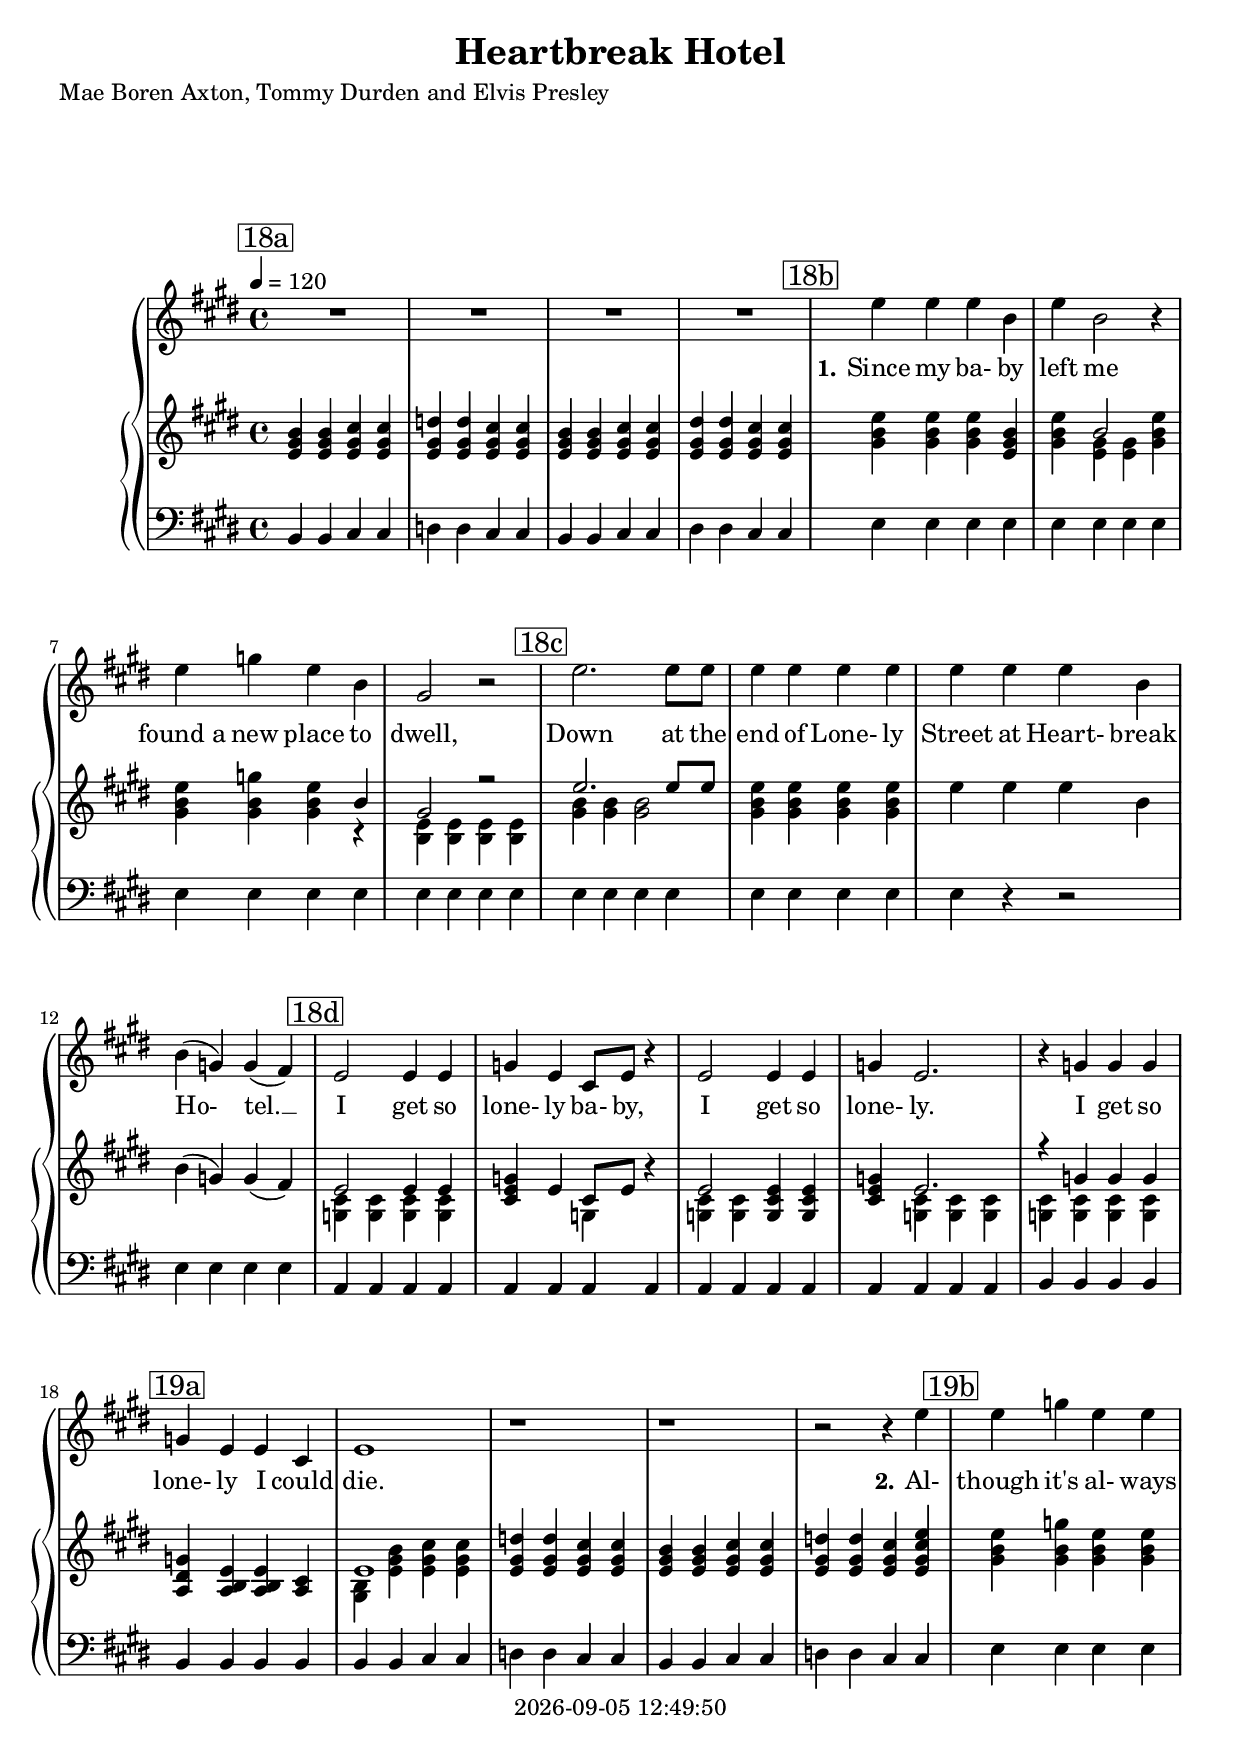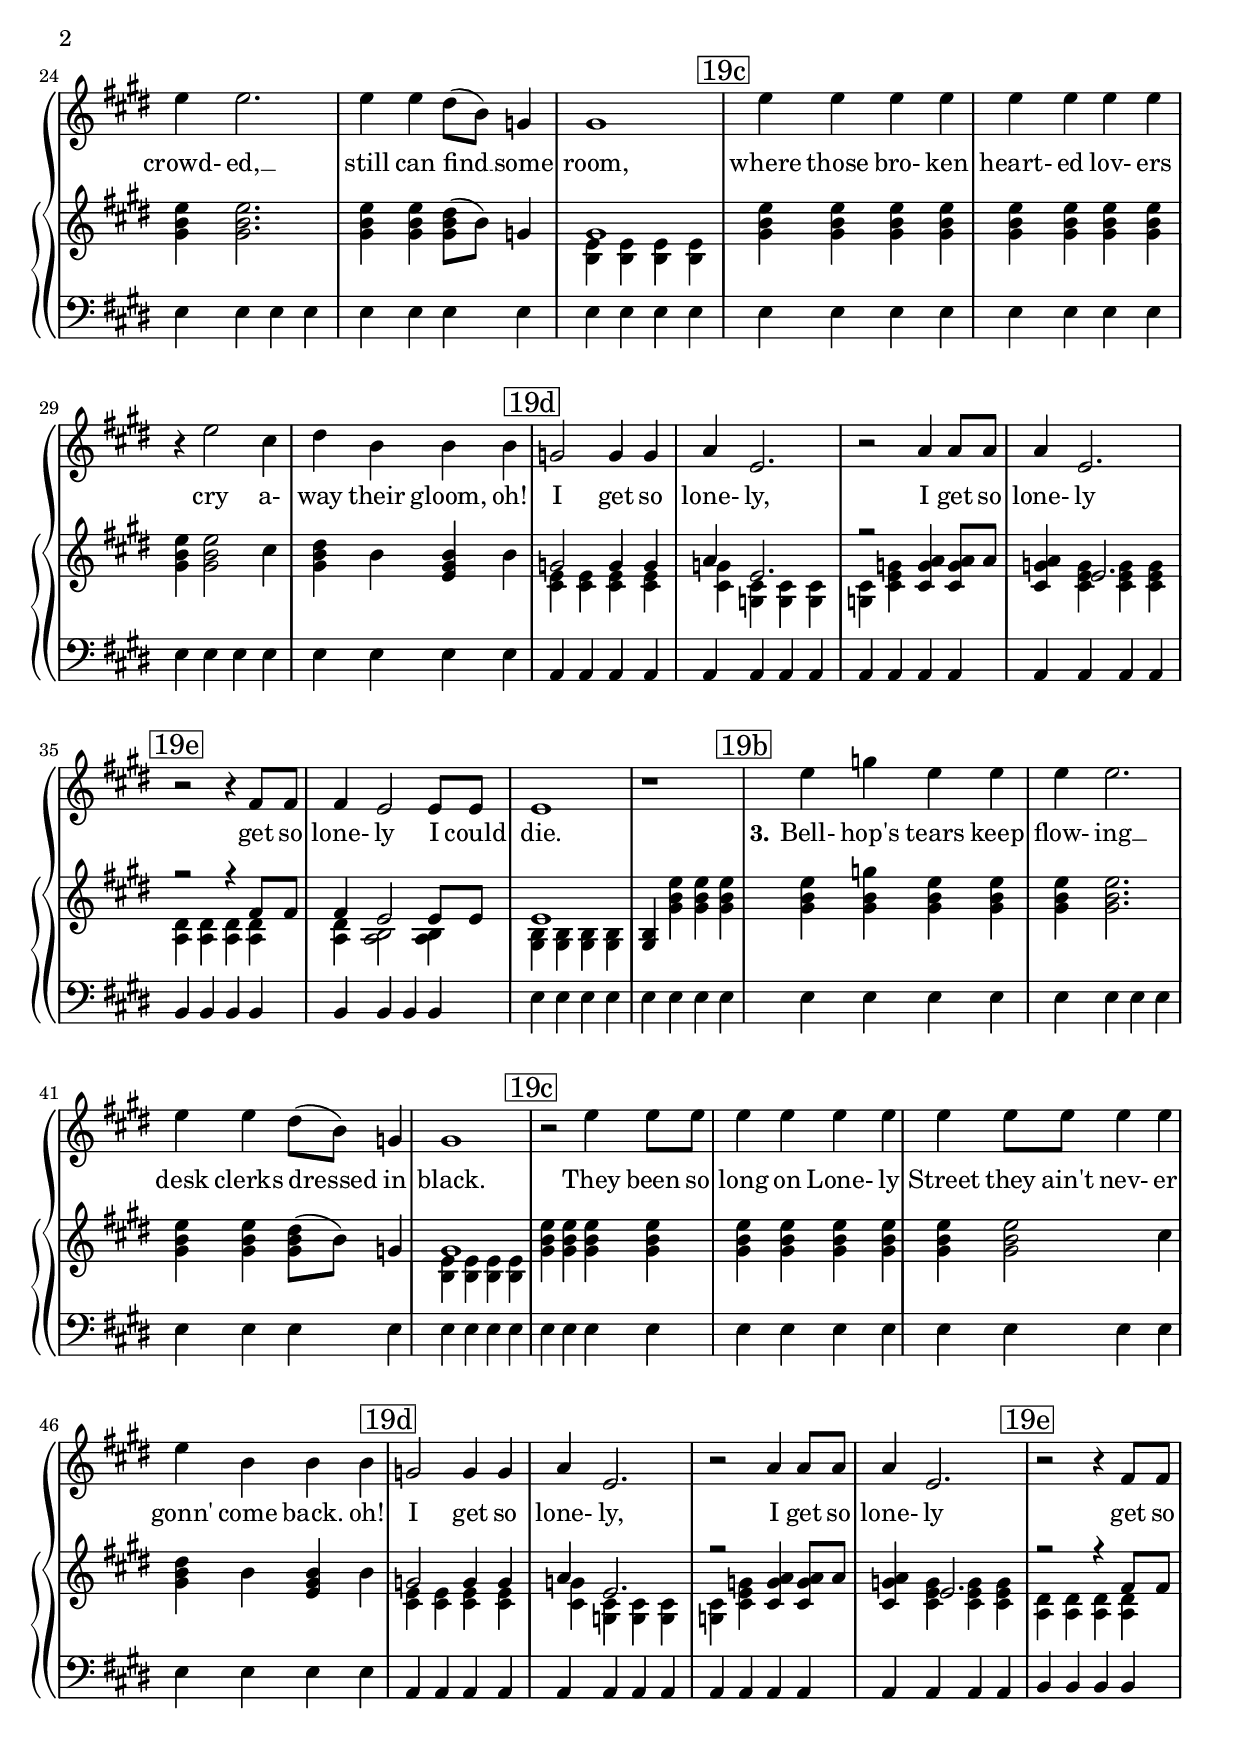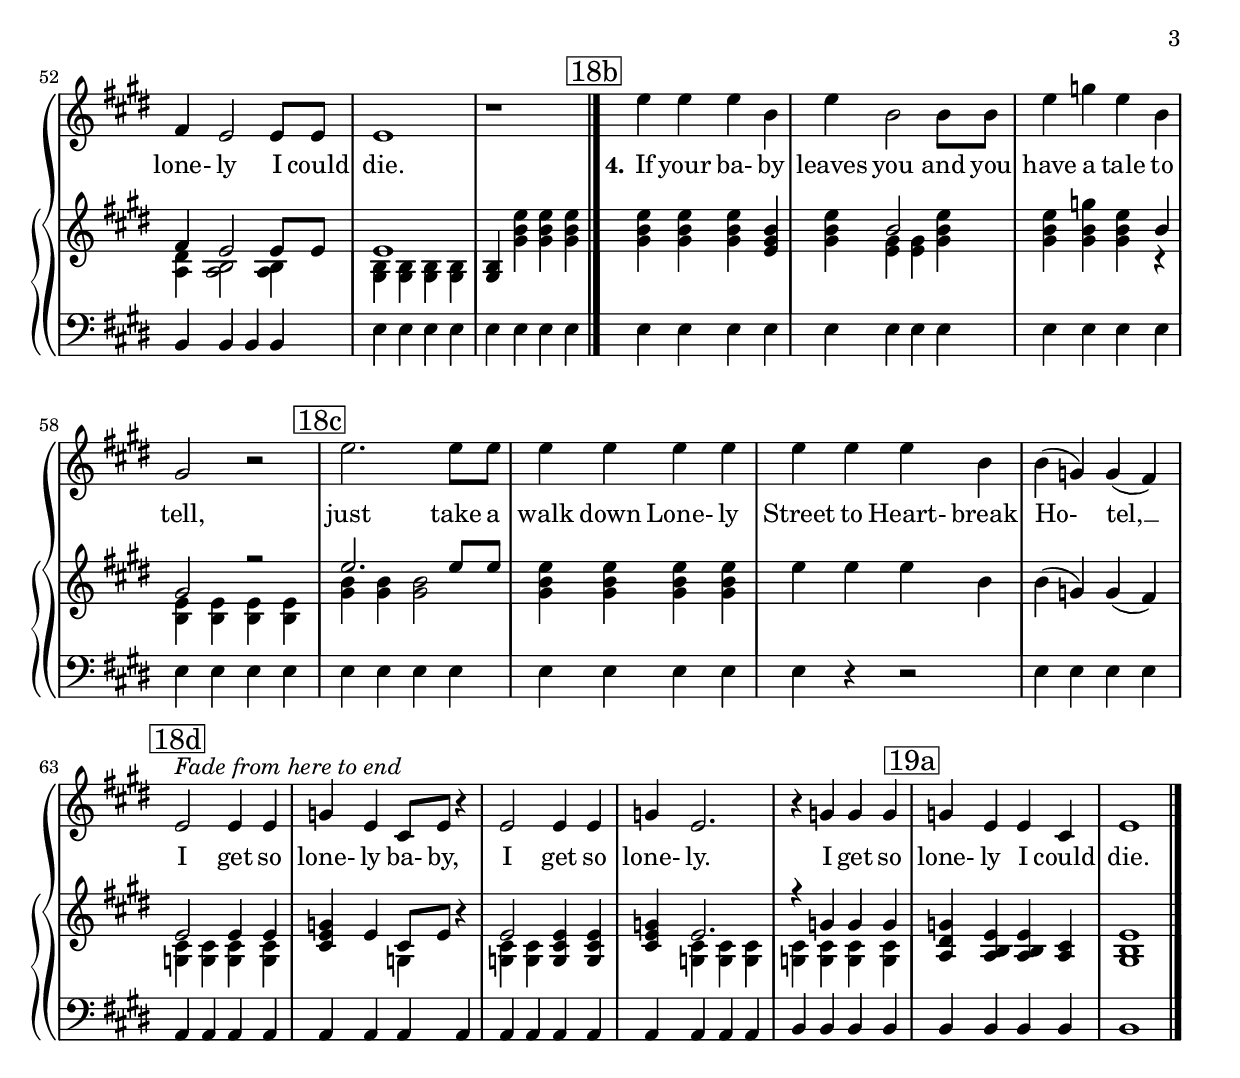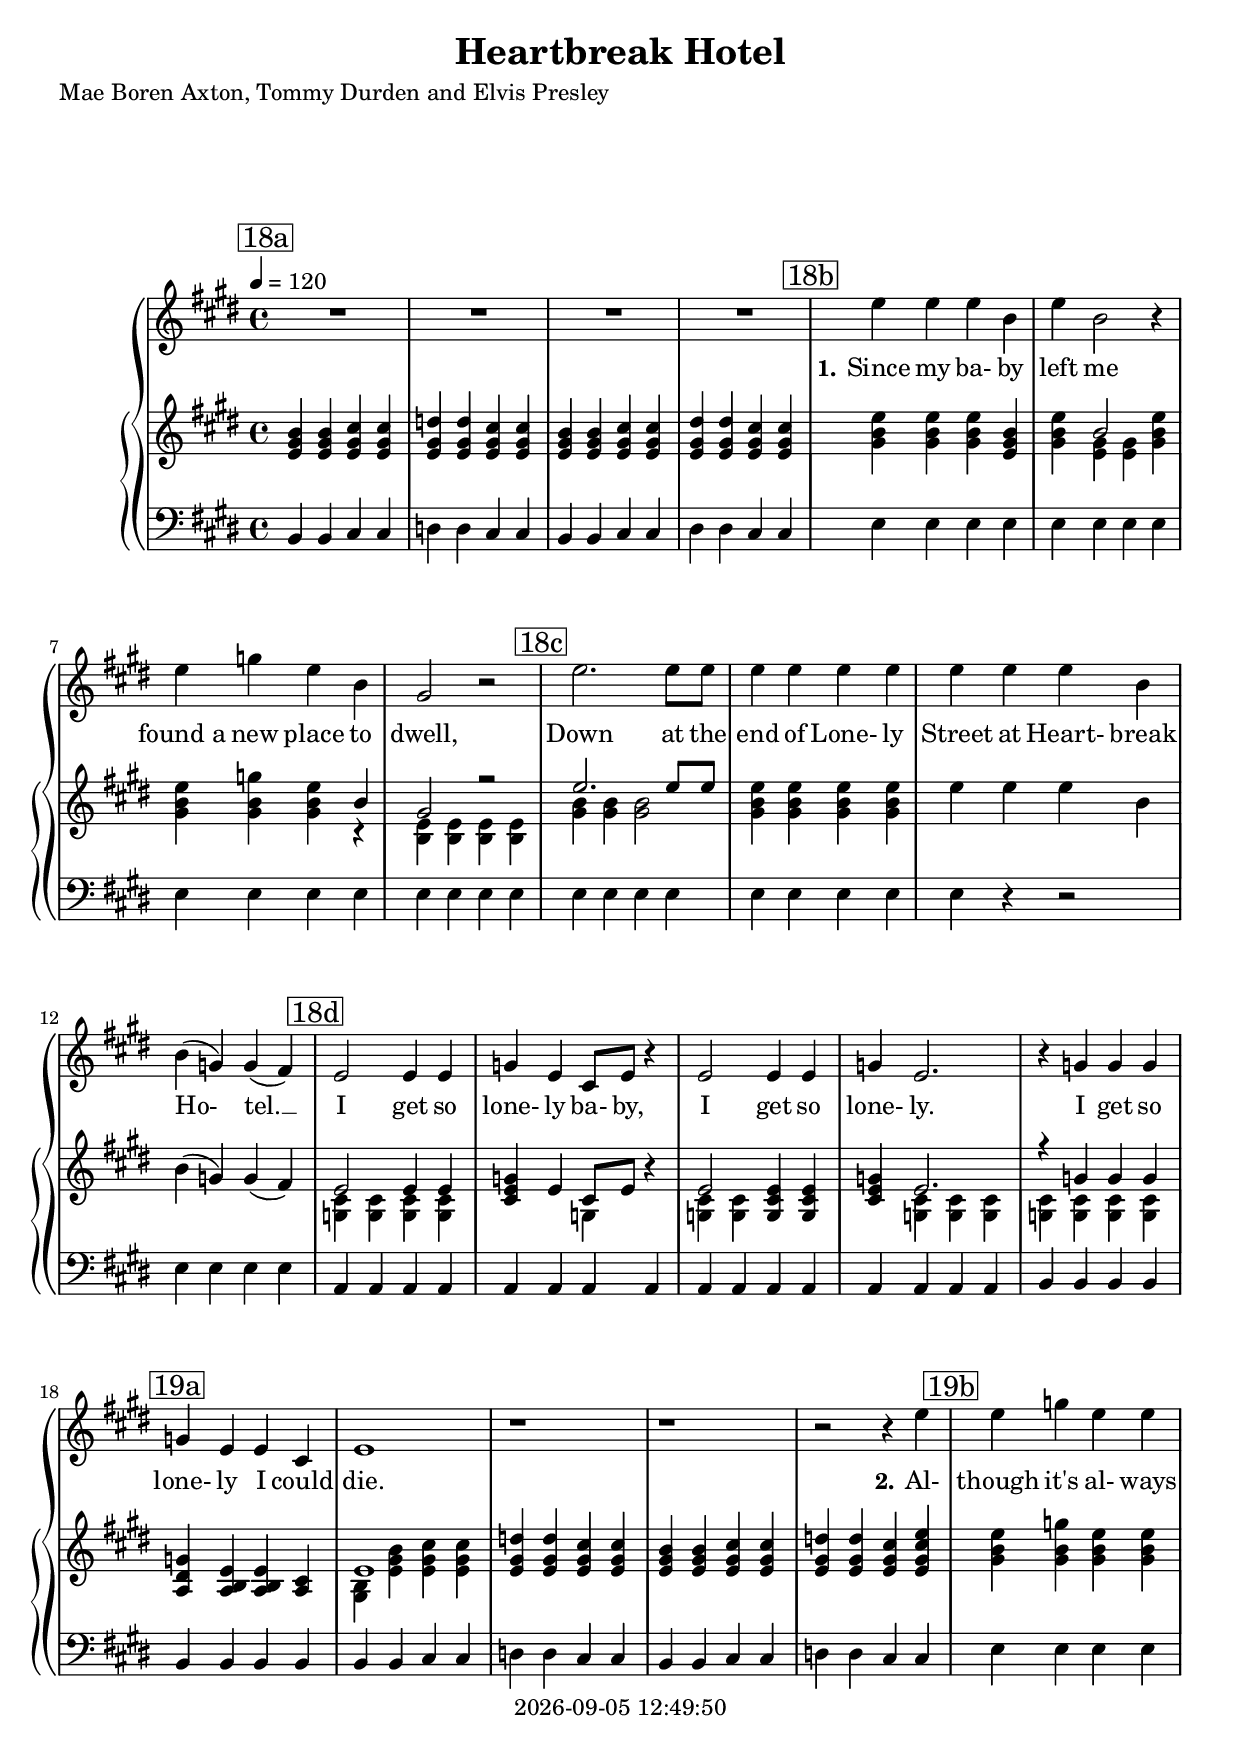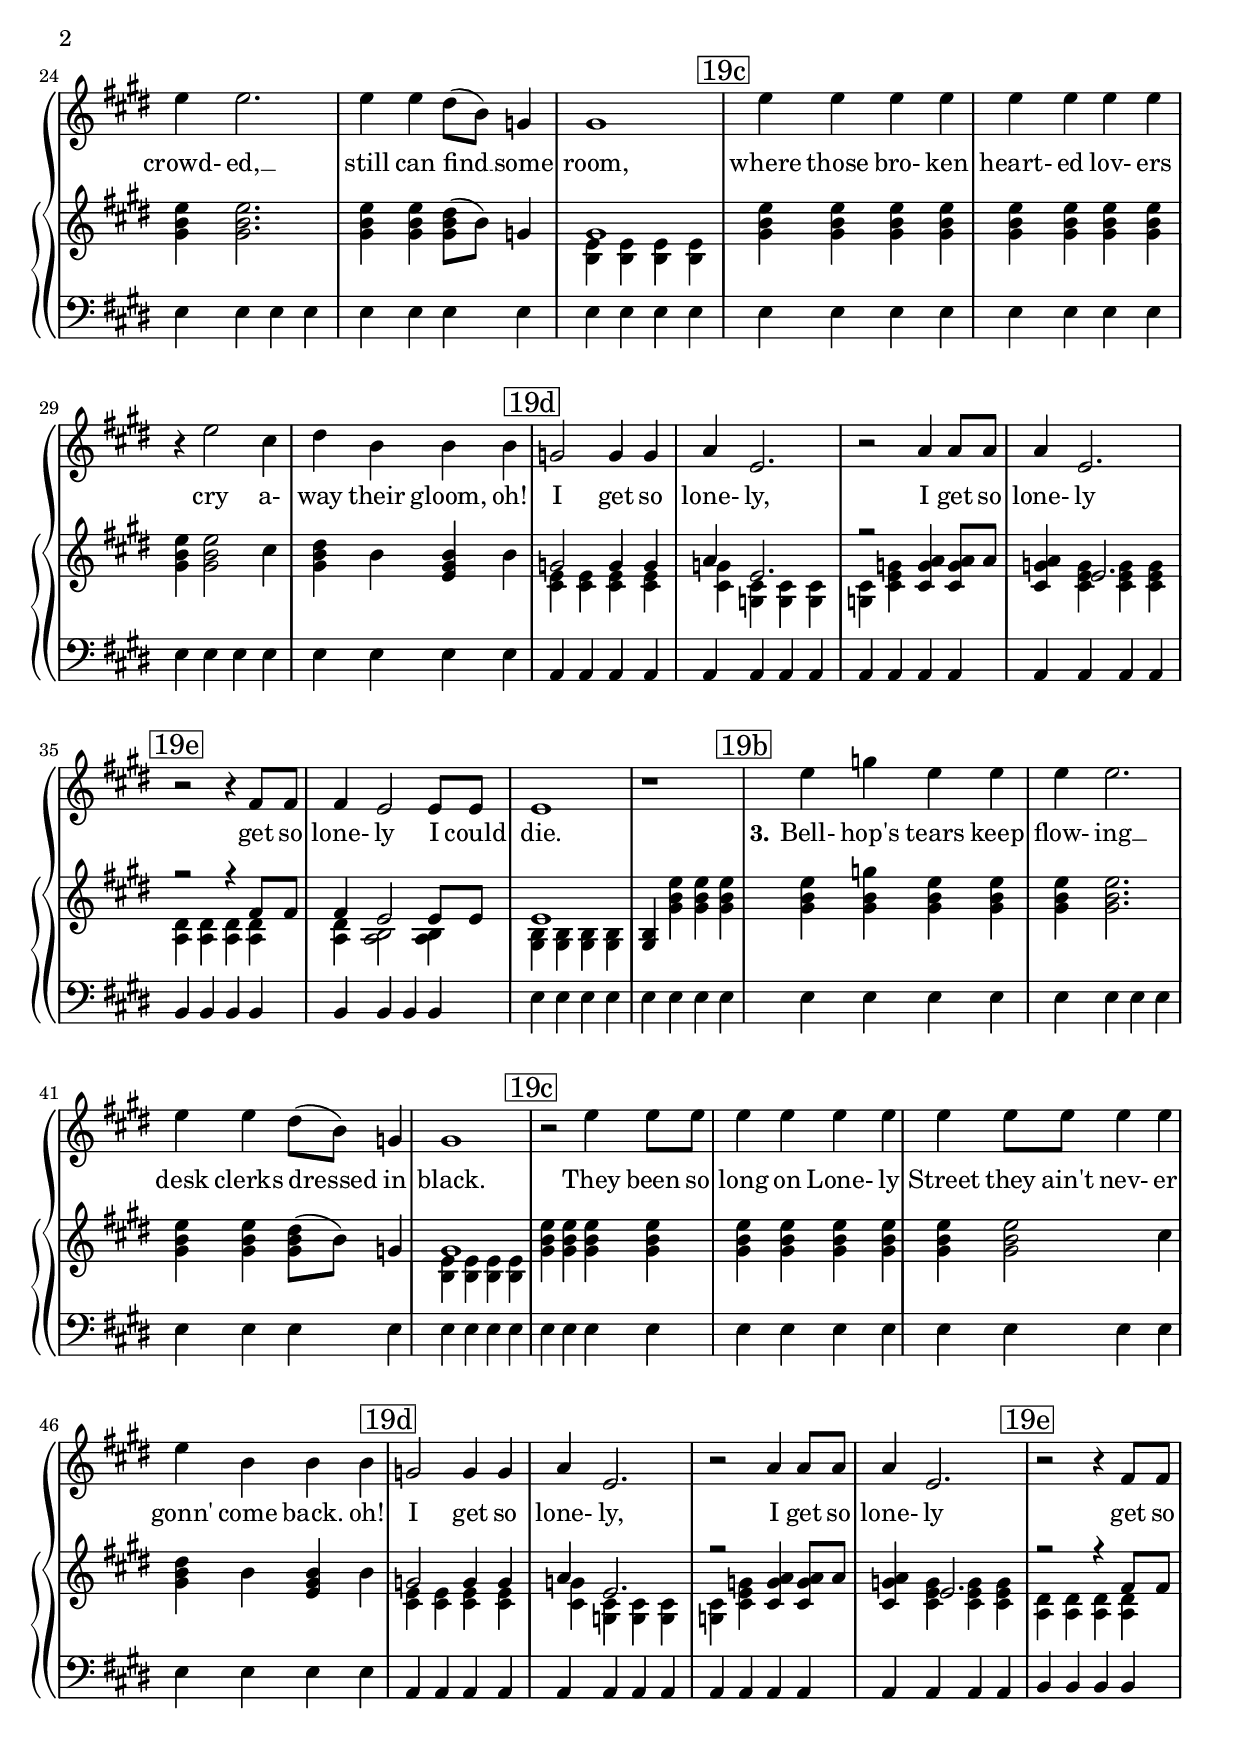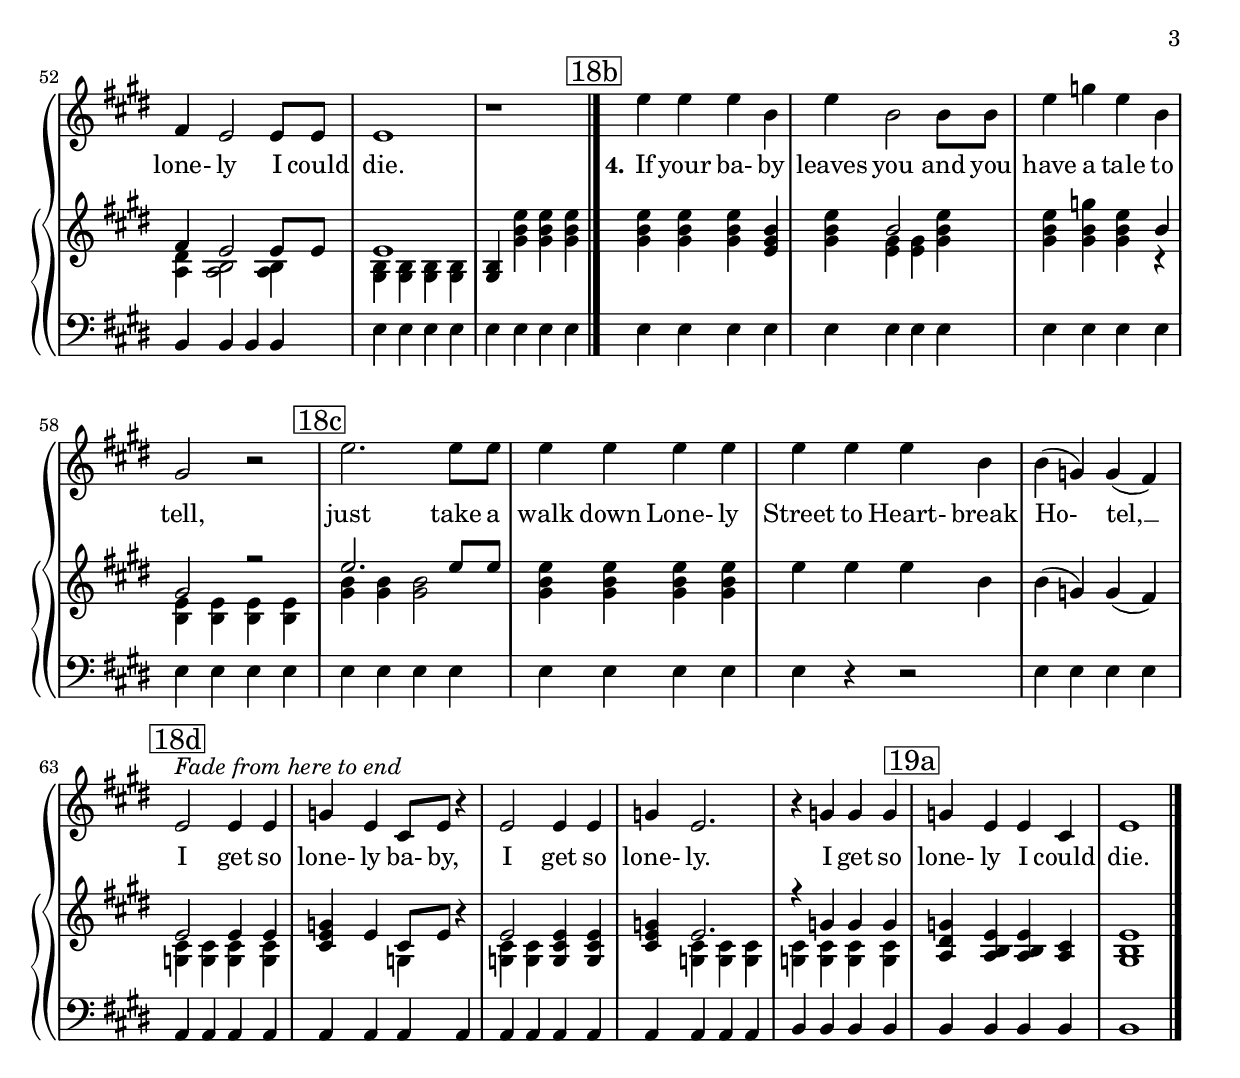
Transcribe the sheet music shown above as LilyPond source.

\version "2.20.2"

today = #(strftime "%Y-%m-%d %H:%M:%S" (localtime (current-time)))

\header {
% centered at top
%  dedication  = "dedication"
  title       = "Heartbreak Hotel"
%  subtitle    = "subtitle"
%  subsubtitle = "subsubtitle"
%  instrument  = "instrument"
  
% arrangement of following lines:
%
%  poet    composer
%  meter   arranger
%  piece       opus

%  composer    = "composer"
%  arranger    = "arranger"
%  opus        = "opus"

  poet        = "Mae Boren Axton, Tommy Durden and Elvis Presley"
%  meter       = "meter"
%  piece       = "piece"

% centered at bottom
% tagline     = "tagline" % default lilypond version
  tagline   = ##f
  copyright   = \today
}

% #(set-global-staff-size 16)

global = {
  \key cis \minor
  \time 4/4
  \tempo 4=120
}

RehearsalTrack = {
%  \set Score.currentBarNumber = #5
%  \mark \markup { \circle "18a" }
  \mark \markup { \box "18a" } s1*4
  \mark \markup { \box "18b" } s1*4
  \mark \markup { \box "18c" } s1*4
  \mark \markup { \box "18d" } s1*5
  \mark \markup { \box "19a" } s1*5
  \mark \markup { \box "19b" } s1*4
  \mark \markup { \box "19c" } s1*4
  \mark \markup { \box "19d" } s1*4
  \mark \markup { \box "19e" } s1*4
  \mark \markup { \box "19b" } s1*4
  \mark \markup { \box "19c" } s1*4
  \mark \markup { \box "19d" } s1*4
  \mark \markup { \box "19e" } s1*4
  \mark \markup { \box "18b" } s1*4
  \mark \markup { \box "18c" } s1*4
  \mark \markup { \box "18d" } s1*5
  \mark \markup { \box "19a" } s1
}

ChordTrack = \chordmode {
}

melody = \relative c'' {
%  \clef bass
  \global
  R1*4
  e4 e e b % 18b
  e4 b2 r4
  e4 g e b
  gis2 r
  e'2. e8 e % 18c
  e4 e e e
  e4 e e b
  b4(g) g(fis)
  e2 e4 e % 18d
  g4 e cis8 e r4
  e2 e4 e
  g4 e2.
  r4 g g g
  g4 e e cis % 19a
  e1
  r1
  r1
  r2 r4 e'
  e4 g e e % 19b
  e4 e2.
  e4 e dis8(b) g4
  gis1
  e'4 e e e % 19c
  e4 e e e
  r4 e2 cis4
  dis4 b b b
  g2 g4 g % 19d
  a4 e2.
  r2 a4 a8 a
  a4 e2.
  r2 r4 fis8 fis % 19e
  fis4 e2 e8 e
  e1
  r1
  e'4 g e e % 19b
  e4 e2.
  e4 e dis8(b) g4
  gis1
  r2 e'4 e8 e % 19c
  e4 e e e
  e4 e8 e e4 e
  e4 b b b
  g2 g4 g % 19d
  a4 e2.
  r2 a4 a8 a
  a4 e2.
  r2 r4 fis8 fis % 19e
  fis4 e2 e8 e
  e1
  r1
  e'4 e e b % 18b
  e4 b2 b8 b
  e4 g e b
  gis2 r
  e'2. e8 e % 18c
  e4 e e e
  e4 e e b
  b4(g) g(fis)
  e2^\markup \italic {Fade from here to end} e4 e % 18d
  g4 e cis8 e r4
  e2 e4 e
  g4 e2.
  r4 g g g
  g4 e e cis % 19a
  e1
  \bar "|."
}

dynamicsMelody = {
  \override DynamicTextSpanner.style = #'none
}

words = \lyricmode {
  \set stanza = "1."
  Since my ba- by left me
  "found a" new place to dwell,
  Down at the end of Lone- ly Street at Heart- break Ho- tel. __
  I get so lone- ly ba- by,
  I get so lone- ly.
  I get so lone- ly I could die.

  \set stanza = "2."
  Al- though it's al- ways crowd- ed, __
  still can find __ some room,
  where those bro- ken heart- ed lov- ers
  cry a- way their gloom,
  oh! I get so lone- ly,
  I get so lone- ly
  get so lone- ly I could die.

  \set stanza = "3."
  Bell- hop's tears keep flow- ing __
  desk clerks dressed in black.
  They been so long on Lone- ly Street
  they ain't nev- er gonn' come back.
  oh! I get so lone- ly,
  I get so lone- ly
  get so lone- ly I could die.

  \set stanza = "4."
  If your ba- by leaves you
  and you have a tale to tell,
  just take a walk down Lone- ly Street to Heart- break Ho- tel, __
  I get so lone- ly ba- by,
  I get so lone- ly.
  I get so lone- ly I could die.
}

midiWords = \lyricmode {
  "1. Since " "my " ba "by " "left " "me\n"
  "found a " "new " "place " "to " "dwell,\n"
  "Down " "at " "the " "end " "of " Lone "ly\n"
  "Street " "at " Heart "break " Ho "tel.\n" 
  "I " "get " "so " lone "ly " ba "by,\n"
  "I " "get " "so " lone "ly.\n"
  "I " "get " "so " lone "ly " "I " "could " "die.\n"

  "\n2. Al" "though " "it's " al "ways " crowd "ed,\n" 
  "still " "can " "find "  "some " "room,\n"
  "where " "those " bro "ken " heart "ed " lov "ers\n"
  "cry " a "way " "their " "gloom,\n"
  "oh! " "I " "get " "so " lone "ly,\n"
  "I " "get " "so " lone "ly\n"
y  "get " "so " lone "ly " "I " "could " "die.\n"

  "\n3. Bell" "hop's " "tears " "keep " flow "ing\n" 
  "desk " "clerks " "dressed " "in " "black.\n"
  "They " "been " "so " "long " "on " Lone "ly " "Street\n"
  "they " "ain't " nev "er " "gonn' " "come " "back.\n"
  "oh! " "I " "get " "so " lone "ly,\n"
  "I " "get " "so " lone "ly\n"
  "get " "so " lone "ly " "I " "could " "die.\n"

  "\n4. If " "your " ba "by " "leaves " "you\n"
  "and " "you " "have " "a " "tale " "to " "tell,\n"
  "just " "take " "a " "walk " "down " Lone "ly " "Street\n"
  "to " Heart "break " Ho "tel,\n" 
  "I " "get " "so " lone "ly " ba "by,\n"
  "I " "get " "so " lone "ly.\n"
  "I " "get " "so " lone "ly " "I " "could " "die.\n"
}

pianoRH = \relative c' {
  \global
  <e gis b>4 q <e gis cis> q % 18a
  <e gis d'>4 q <e gis cis> q
  <e gis b> 4 q <e gis cis> q
  <e gis dis'>4 q <e gis cis> q
  <gis b e>4 q q <e gis b> % 18b
  <gis b e>4 s2 q4
  q4 <gis b g'> <gis b e> s
  s1
  s1 % 18c
  <gis b e>4 q q q
  e'4 e e b
  b4(g) g(fis)
  s1 % 18d
  <cis e g>4 e s4 r
  s2 <g, cis e>4 q
  <cis e g>4 s2.
  s1
  <a dis g>4 <a b e> q <a cis> % 19a
  s1
  <e' gis d'>4 q <e gis cis> q
  <e gis b>4 q <e gis cis> q
  <e gis d'>4 q <e gis cis> <e gis cis e>
  <gis b e>4 <gis b g'> <gis b e> q % 19b
  q4 q2.
  q4 q <gis b dis>8(b) g4
  s1
  <gis b e>4 q q q % 19c
  q4 q q q
  q4 q2 cis4
  <gis b dis>4 b <e, gis b> b'
  s1 % 19d
  s1
  s2 <cis, g' a>4 q8 a'
  <cis, g' a>4 s2.
  s1 % 19e
  s1
  s1
  <gis b>4 <gis' b e> q q
  <gis b e>4 <gis b g'> <gis b e> q % 19b
  q4 q2.
  q4 q <gis b dis>8(b) g4
  s1
  <gis b e>4 q q q % 19c
  q4 q q q
  q4 q2 cis4
  <gis b dis>4 b <e, gis b> b'
  s1 % 19d
  s1
  s2 <cis, g' a>4 q8 a'
  <cis, g' a>4 s2.
  s1 % 19e
  s1
  s1
  <gis b>4 <gis' b e> q q
  \bar "|."
  <gis b e>4 q q <e gis b> % 18b
  <gis b e>4 s2 q4
  q4 <gis b g'> <gis b e> s
  s1
  s1 % 18c
  <gis b e>4 q q q
  e'4 e e b
  b4(g) g(fis)
  s1 % 18d
  <cis e g>4 e s4 r
  s2 <g, cis e>4 q
  <cis e g>4 s2.
  s1
  <a dis g>4 <a b e> q <a cis> % 19a
  s1
}

pianoRHone = \relative c'' {
  \global
  \voiceOne
  s1*4
  s1 % 18b
  s4 b2 s4
  s2. b4
  gis2 r
  e'2. e8 e % 18c
  s1*3
  e,2 e4 e % 18d
  s2 cis8 e s4
  e2 s
  s4 e2.
  r4 g g g
  s1 % 19a
  e1
  s1*3
  s1*3 % 19b
  gis1
  s1*4
  g2 g4 g % 19d
  a4 e2.
  r2 s
  s4 e2.
  r2 r4 fis8 fis % 19e
  fis4 e2 e8 e
  e1
  s1
  s1*3 % 19b
  gis1
  s1*4
  g2 g4 g % 19d
  a4 e2.
  r2 s
  s4 e2.
  r2 r4 fis8 fis % 19e
  fis4 e2 e8 e
  e1
  s1
  s1 % 18b
  s4 b'2 s4
  s2. b4
  gis2 r
  e'2. e8 e % 18c
  s1*3
  e,2 e4 e % 18d
  s2 cis8 e s4
  e2 s
  s4 e2.
  r4 g g g
  s1 % 19a
  e1
  \bar "|."
}

pianoRHtwo = \relative c' {
  \global
  \voiceTwo
  s1*4
  s1 % 18b
  s4 <e gis> q s
  s2. r4
  <b e>4 q q q
  <gis' b>4 q q2 % 18c
  s1*3
  <g, cis>4 q q q % 18d
  s2 g4 s
  q4 q s2
  s4 q q q
  q4 q q q
  s1 % 19a
  <gis b>4 <e' gis b> <e gis cis> q
  s1*3
  s1*3 % 19b
  <b e>4 q q q
  s1*4
  <cis e>4 q q q % 19d
  <cis g'>4 <g cis> q q
  q4 <cis e g> s2
  s4 q q q
  <a dis>4 q q q % 19e
  q4 <a b>2 q4
  <gis b>4 q q q
  s1
  s1*3 % 19b
  <b e>4 q q q
  s1*4
  <cis e>4 q q q % 19d
  <cis g'>4 <g cis> q q
  q4 <cis e g> s2
  s4 q q q
  <a dis>4 q q q % 19e
  q4 <a b>2 q4
  <gis b>4 q q q
  s1
  s1 % 18b
  s4 <e' gis> q s
  s2. r4
  <b e>4 q q q
  <gis' b>4 q q2 % 18c
  s1*3
  <g, cis>4 q q q % 18d
  s2 g4 s
  q4 q s2
  s4 q q q
  q4 q q q
  s1 % 19a
  <gis b>1
  \bar "|."
}

dynamicsPiano = {
  \override DynamicTextSpanner.style = #'none
}

pianoLH = \relative c {
  \global
  \oneVoice
  b4 b cis cis % 18a
  d4 d cis cis
  b4 b cis cis
  dis4 dis cis cis
  e4 e e e % 18b
  e4 e e e
  e4 e e e
  e4 e e e
  e4 e e e % 18c
  e4 e e e
  e4 r r2
  e4 e e e
  a,4 a a a % 18d
  a4 a a a
  a4 a a a
  a4 a a a
  b4 b b b
  b4 b b b % 19a
  b4 b cis cis
  d4 d cis cis
  b4 b cis cis
  d4 d cis cis
  e4 e e e % 19b
  e4 e e e
  e4 e e e
  e4 e e e
  e4 e e e % 19c
  e4 e e e
  e4 e e e
  e4 e e e
  a,4 a a a % 19d
  a4 a a a
  a4 a a a
  a4 a a a
  b4 b b b % 19e
  b4 b b b
  e4 e e e
  e4 e e e
  e4 e e e % 19b
  e4 e e e
  e4 e e e
  e4 e e e
  e4 e e e % 19c
  e4 e e e
  e4 e e e
  e4 e e e
  a,4 a a a % 19d
  a4 a a a
  a4 a a a
  a4 a a a
  b4 b b b % 19e
  b4 b b b
  e4 e e e
  e4 e e e
  e4 e e e % 18b
  e4 e e e
  e4 e e e
  e4 e e e
  e4 e e e % 18c
  e4 e e e
  e4 r r2
  e4 e e e
  a,4 a a a % 18d
  a4 a a a
  a4 a a a
  a4 a a a
  b4 b b b
  b4 b b b % 19a
  b1
  \bar "|."
}

\book {
  #(define output-suffix "repeat")
  \score {
    \context GrandStaff
    <<
      <<
        \new ChordNames { \ChordTrack }
        \new FretBoards { \ChordTrack }
      >>
      <<
        \new ChoirStaff
        <<
          \new Dynamics \dynamicsMelody
          \new Staff
          <<
            \new Voice \RehearsalTrack
            \new Voice = "melody" \melody
            \new Lyrics \lyricsto "melody" \words
          >>
        >>
        \new PianoStaff
        <<
          \new Staff
          <<
            \new Voice \pianoRH
            \new Voice \pianoRHone
            \new Voice \pianoRHtwo
          >>
          \new Dynamics \dynamicsPiano
          \new Staff
          <<
            \clef "bass"
            \new Voice \pianoLH
          >>
        >>
      >>
    >>
    \layout {
      indent = 1.5\cm
      \context {
        \Staff \RemoveAllEmptyStaves
      }
    }
  }
}

\book {
  #(define output-suffix "single")
  \score {
    \context GrandStaff
    <<
      <<
        \new ChordNames { \unfoldRepeats \ChordTrack }
        \new FretBoards { \unfoldRepeats \ChordTrack }
      >>
      <<
        \new ChoirStaff
        <<
          \new Dynamics \dynamicsMelody
          \new Staff
          <<
            \new Voice \unfoldRepeats \RehearsalTrack
            \new Voice = "melody" \unfoldRepeats \melody
            \new Lyrics \lyricsto "melody" \words
          >>
        >>
        \new PianoStaff
        <<
          \new Staff
          <<
            \new Voice \unfoldRepeats \pianoRH
            \new Voice \unfoldRepeats \pianoRHone
            \new Voice \unfoldRepeats \pianoRHtwo
          >>
          \new Dynamics \unfoldRepeats \dynamicsPiano
          \new Staff
          <<
            \clef "bass"
            \new Voice \unfoldRepeats \pianoLH
          >>
        >>
      >>
    >>
    \layout {
      indent = 1.5\cm
      \context {
        \Staff \RemoveAllEmptyStaves
      }
    }
    \midi {}
  }
}

\book {
  #(define output-suffix "midi")
  \score {
    \context GrandStaff
    <<
      <<
        \new ChordNames { \unfoldRepeats \ChordTrack }
        \new FretBoards { \unfoldRepeats \ChordTrack }
      >>
      <<
        \new ChoirStaff
        <<
          \new Dynamics \dynamicsMelody
          \new Staff
          <<
            \new Voice = "melody" \unfoldRepeats \melody
            \new Lyrics \lyricsto "melody" \midiWords
          >>
        >>
        \new PianoStaff
        <<
          \new Staff
          <<
            \new Voice \unfoldRepeats \pianoRH
            \new Voice \unfoldRepeats \pianoRHone
            \new Voice \unfoldRepeats \pianoRHtwo
          >>
          \new Dynamics \unfoldRepeats \dynamicsPiano
          \new Staff
          <<
            \clef "bass"
            \new Voice \unfoldRepeats \pianoLH
          >>
        >>
      >>
    >>
    \midi {}
  }
}
